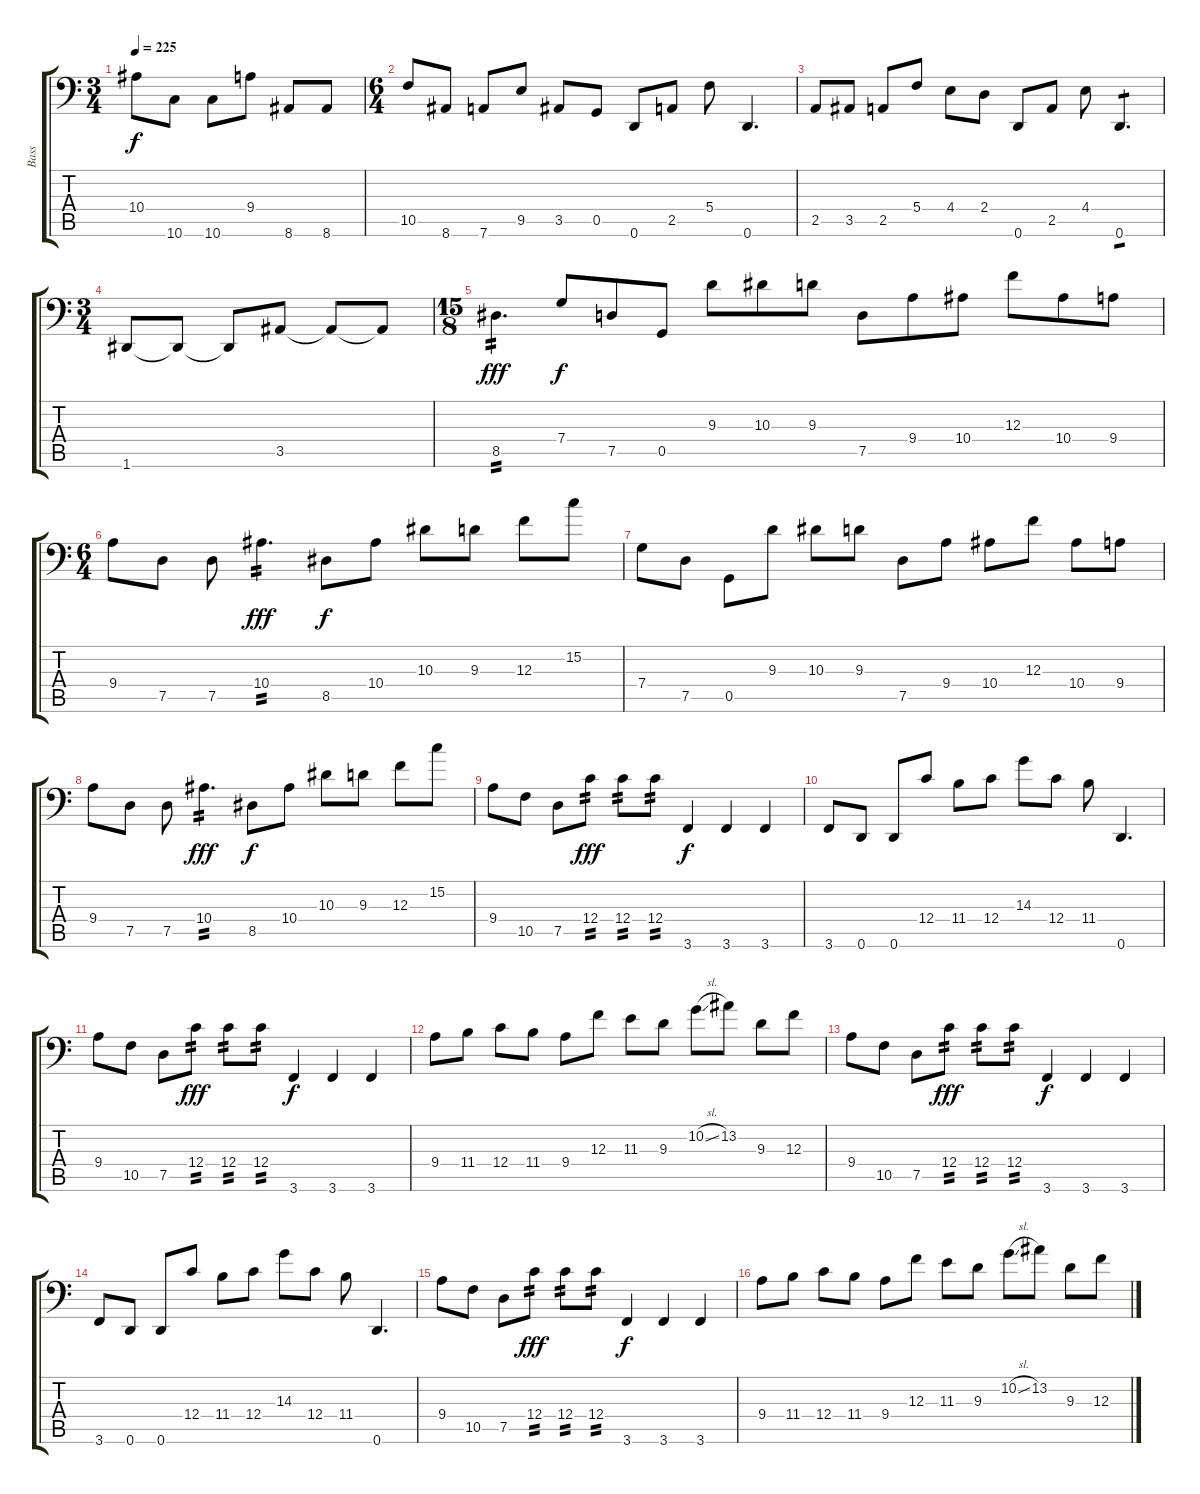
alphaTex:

\track ("Bass" "Bass") {instrument electricbasspick}
\staff {score tabs}
\tuning (D3 A2 F2 C2 G1 D1) {hide}
\ts (3 4)
\tempo 225
\clef f4
\ks c
10.4.8{dy f} 10.6.8 10.6.8 9.4.8 8.6.8 8.6.8 |
\ts (6 4)
10.5.8 8.6.8 7.6.8 9.5.8 3.5.8 0.5.8 0.6.8 2.5.8 5.4.8 0.6.4{d} |
2.5.8 3.5.8 2.5.8 5.4.8 4.4.8 2.4.8 0.6.8 2.5.8 4.4.8 0.6.4{d tp 1} |
\ts (3 4)
1.6.8 1.6{t}.8 1.6{t}.8 3.5.8 3.5{t}.8 3.5{t}.8 |
\ts (15 8)
8.5.4{d tp 2 dy fff} 7.4.8{dy f} 7.5.8 0.5.8 9.3.8 10.3.8 9.3.8 7.5.8 9.4.8 10.4.8 12.3.8 10.4.8 9.4.8 |
\ts (6 4)
9.4.8 7.5.8 7.5.8 10.4.4{d tp 2 dy fff} 8.5.8{dy f} 10.4.8 10.3.8 9.3.8 12.3.8 15.2.8 |
7.4.8 7.5.8 0.5.8 9.3.8 10.3.8 9.3.8 7.5.8 9.4.8 10.4.8 12.3.8 10.4.8 9.4.8 |
9.4.8 7.5.8 7.5.8 10.4.4{d tp 2 dy fff} 8.5.8{dy f} 10.4.8 10.3.8 9.3.8 12.3.8 15.2.8 |
9.4.8 10.5.8 7.5.8 12.4.8{tp 2 dy fff} 12.4.8{tp 2} 12.4.8{tp 2} 3.6.4{dy f} 3.6.4 3.6.4 |
3.6.8 0.6.8 0.6.8 12.4.8 11.4.8 12.4.8 14.3.8 12.4.8 11.4.8 0.6.4{d} |
9.4.8 10.5.8 7.5.8 12.4.8{tp 2 dy fff} 12.4.8{tp 2} 12.4.8{tp 2} 3.6.4{dy f} 3.6.4 3.6.4 |
9.4.8 11.4.8 12.4.8 11.4.8 9.4.8 12.3.8 11.3.8 9.3.8 10.2{sl}.8 13.2.8 9.3.8 12.3.8 |
9.4.8 10.5.8 7.5.8 12.4.8{tp 2 dy fff} 12.4.8{tp 2} 12.4.8{tp 2} 3.6.4{dy f} 3.6.4 3.6.4 |
3.6.8 0.6.8 0.6.8 12.4.8 11.4.8 12.4.8 14.3.8 12.4.8 11.4.8 0.6.4{d} |
9.4.8 10.5.8 7.5.8 12.4.8{tp 2 dy fff} 12.4.8{tp 2} 12.4.8{tp 2} 3.6.4{dy f} 3.6.4 3.6.4 |
9.4.8 11.4.8 12.4.8 11.4.8 9.4.8 12.3.8 11.3.8 9.3.8 10.2{sl}.8 13.2.8 9.3.8 12.3.8
